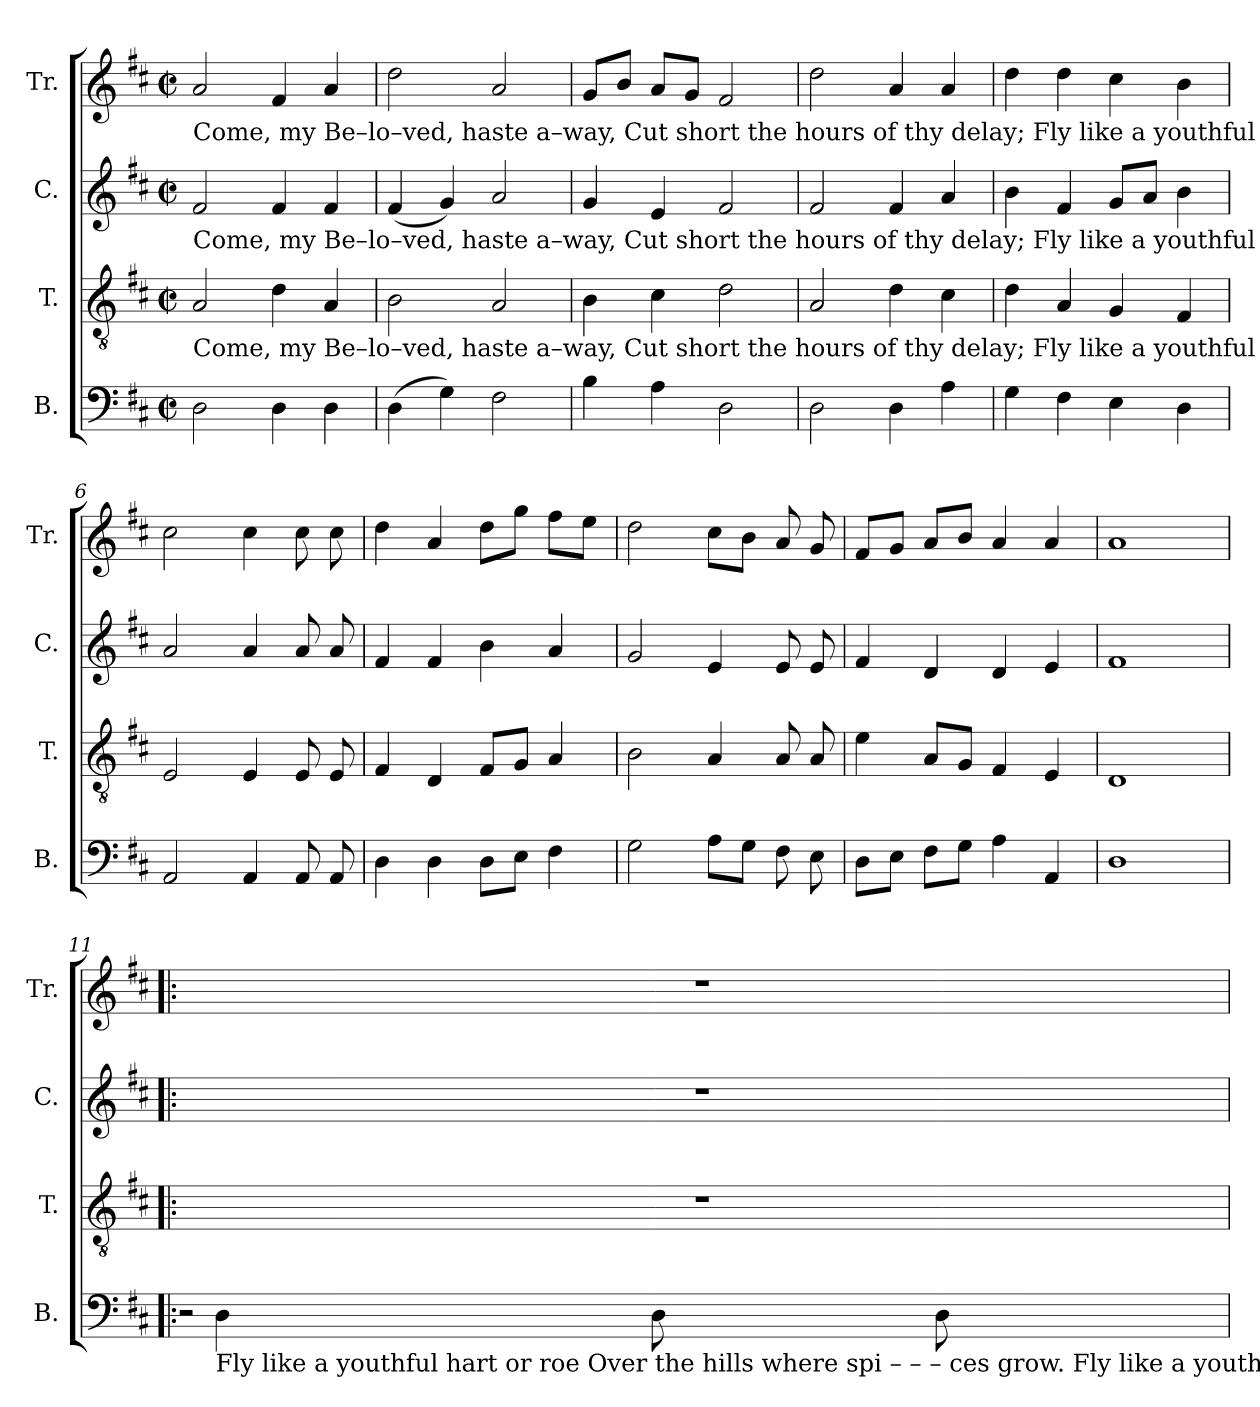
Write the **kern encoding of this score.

**kern	**kern	**kern	**kern
*part4	*part3	*part2	*part1
*staff4	*staff3	*staff2	*staff1
*I"B.	*I"T.	*I"C.	*I"Tr.
*I'B.	*I'T.	*I'C.	*I'Tr.
*clefF4	*clefGv2	*clefG2	*clefG2
*k[f#c#]	*k[f#c#]	*k[f#c#]	*k[f#c#]
*M2/2	*M2/2	*M2/2	*M2/2
*met(c|)	*met(c|)	*met(c|)	*met(c|)
*MM90	*MM90	*MM90	*MM90
=1	=1	=1	=1
!	!	!	!LO:TX:b:t=Come, my Be–lo–ved, haste  a–way,   Cut short the hours of thy delay;  Fly  like  a  youthful  hart  or    roe    O  –  ver   the   hills where  spices grow.                                                                  Fly like a
!	!	!LO:TX:b:t=Come, my Be–lo–ved, haste  a–way,   Cut short the hours of thy delay;  Fly  like  a  youthful  hart  or    roe    O  –  ver   the   hills where  spices grow.                                                                  Fly like a	!
!	!LO:TX:b:t=Come, my Be–lo–ved, haste  a–way,   Cut short the hours of thy delay;  Fly  like  a  youthful  hart  or    roe    O  –  ver   the   hills where  spices grow.                                                                  Fly like a	!	!
2D\	2A/	2f#/	2a/
4D\	4d\	4f#/	4f#/
4D\	4A/	4f#/	4a/
=2	=2	=2	=2
(4D\	2B\	(4f#/	2dd\
4G\)	.	4g/)	.
2F#\	2A/	2a/	2a/
=3	=3	=3	=3
4B\	4B\	4g/	8g/L
.	.	.	8b/J
4A\	4c#\	4e/	8a/L
.	.	.	8g/J
2D\	2d\	2f#/	2f#/
=4	=4	=4	=4
2D\	2A/	2f#/	2dd\
4D\	4d\	4f#/	4a/
4A\	4c#\	4a/	4a/
=5	=5	=5	=5
4G\	4d\	4b\	4dd\
4F#\	4A/	4f#/	4dd\
4E\	4G/	8g/L	4cc#\
.	.	8a/J	.
4D\	4F#/	4b\	4b\
=6	=6	=6	=6
2AA/	2E/	2a/	2cc#\
4AA/	4E/	4a/	4cc#\
8AA/	8E/	8a/	8cc#\
8AA/	8E/	8a/	8cc#\
=7	=7	=7	=7
4D\	4F#/	4f#/	4dd\
4D\	4D/	4f#/	4a/
8D\L	8F#/L	4b\	8dd\L
8E\J	8G/J	.	8gg\J
4F#\	4A/	4a/	8ff#\L
.	.	.	8ee\J
=8	=8	=8	=8
2G\	2B\	2g/	2dd\
8A\L	4A/	4e/	8cc#\L
8G\J	.	.	8b\J
8F#\	8A/	8e/	8a/
8E\	8A/	8e/	8g/
=9	=9	=9	=9
8D\L	4e\	4f#/	8f#/L
8E\J	.	.	8g/J
8F#\L	8A/L	4d/	8a/L
8G\J	8G/J	.	8b/J
4A\	4F#/	4d/	4a/
4AA/	4E/	4e/	4a/
=10	=10	=10	=10
1D	1D	1f#	1a
!!LO:LB:g=z
=11!|:	=11!|:	=11!|:	=11!|:
2r	1r	1r	1r
!LO:TX:b:t=Fly like a  youthful    hart   or    roe      Over the hills where spi          –        –        –        ces grow.  Fly   like   a     youth – ful       hart _________	!	!	!
4D\	.	.	.
8D\	.	.	.
8D\	.	.	.
=	=	=	=
*-	*-	*-	*-
